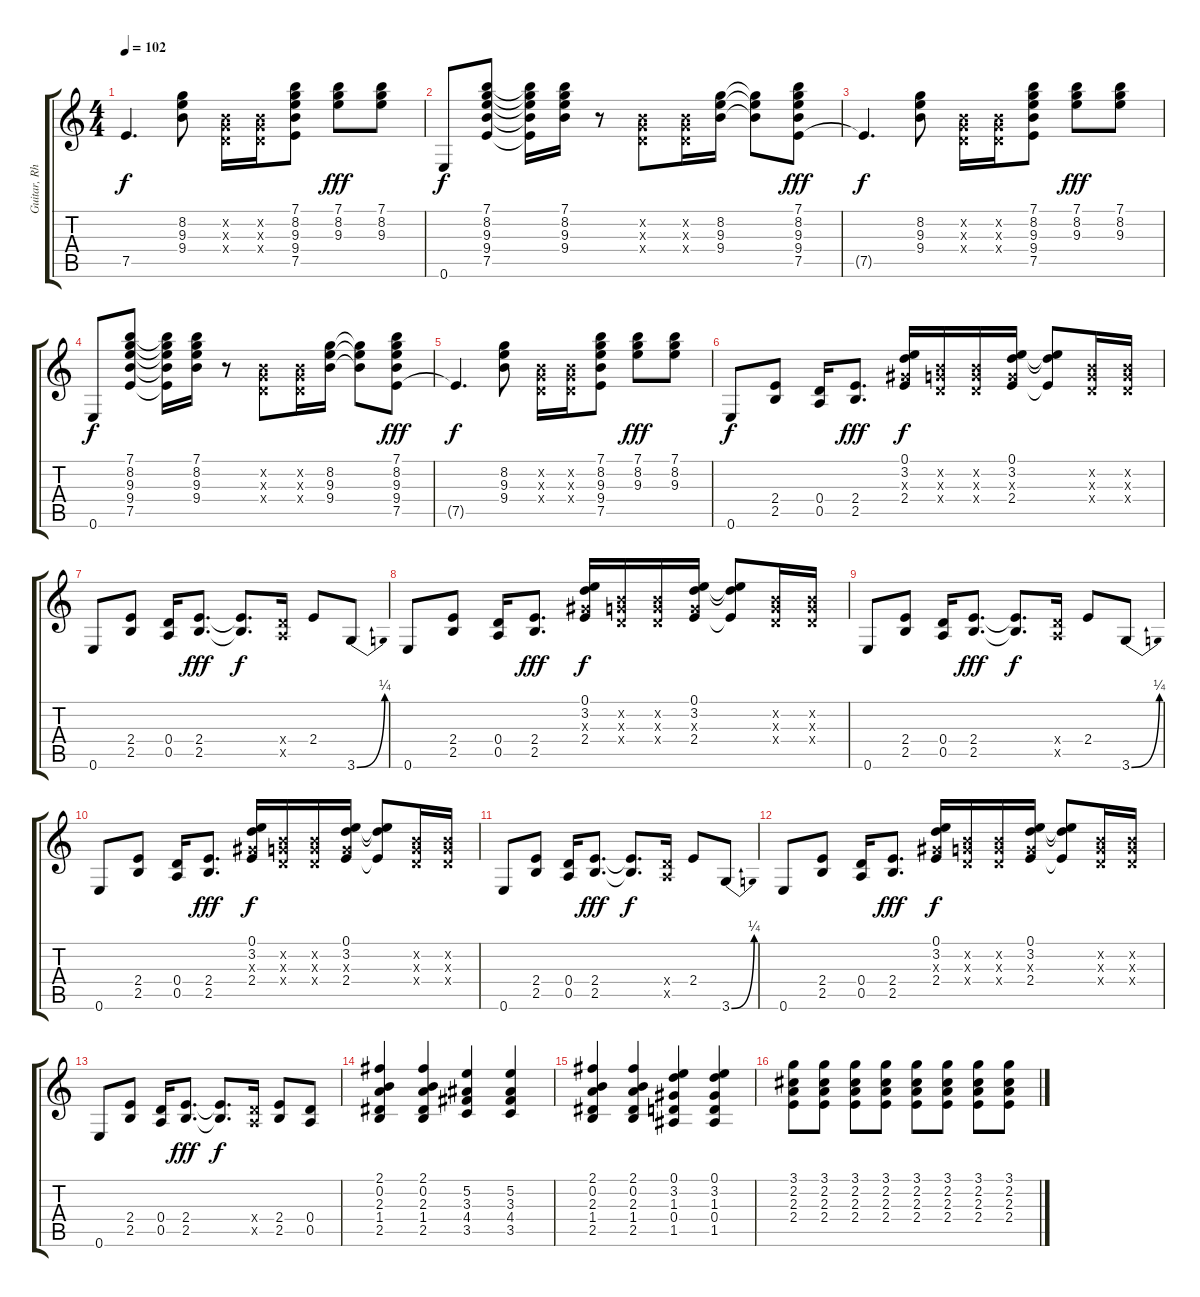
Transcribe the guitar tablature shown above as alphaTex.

\track ("Guitar, Rhythm" "Guitar, Rh") {instrument electricguitarjazz}
\staff {score tabs}
\tuning (E4 B3 G3 D3 A2 E2) {hide}
\ts (4 4)
\tempo 102
\clef g2
\ks c
7.5{t}.4{d dy f} (8.2 9.3 9.4).8 (0.2{x} 0.3{x} 0.4{x}).16 (0.2{x} 0.3{x} 0.4{x}).16 (7.1 8.2 9.3 9.4 7.5).8 (7.1 8.2 9.3).8{dy fff} (7.1 8.2 9.3).8 |
0.6.8{dy f} (7.1 8.2 9.3 9.4 7.5).8 (7.1{t} 8.2{t} 9.3{t} 9.4{t} 7.5{t}).16 (7.1 8.2 9.3 9.4).16 r.8 (0.2{x} 0.3{x} 0.4{x}).8 (0.2{x} 0.3{x} 0.4{x}).16 (8.2 9.3 9.4).16 (8.2{t} 9.3{t} 9.4{t}).8 (7.1 8.2 9.3 9.4 7.5).8{dy fff} |
7.5{t}.4{d dy f} (8.2 9.3 9.4).8 (0.2{x} 0.3{x} 0.4{x}).16 (0.2{x} 0.3{x} 0.4{x}).16 (7.1 8.2 9.3 9.4 7.5).8 (7.1 8.2 9.3).8{dy fff} (7.1 8.2 9.3).8 |
0.6.8{dy f} (7.1 8.2 9.3 9.4 7.5).8 (7.1{t} 8.2{t} 9.3{t} 9.4{t} 7.5{t}).16 (7.1 8.2 9.3 9.4).16 r.8 (0.2{x} 0.3{x} 0.4{x}).8 (0.2{x} 0.3{x} 0.4{x}).16 (8.2 9.3 9.4).16 (8.2{t} 9.3{t} 9.4{t}).8 (7.1 8.2 9.3 9.4 7.5).8{dy fff} |
7.5{t}.4{d dy f} (8.2 9.3 9.4).8 (0.2{x} 0.3{x} 0.4{x}).16 (0.2{x} 0.3{x} 0.4{x}).16 (7.1 8.2 9.3 9.4 7.5).8 (7.1 8.2 9.3).8{dy fff} (7.1 8.2 9.3).8 |
0.6.8{dy f} (2.4 2.5).8 (0.4 0.5).16 (2.4 2.5).8{d dy fff} (0.1 3.2 1.3{x} 2.4).16{dy f} (0.2{x} 0.3{x} 0.4{x}).16 (0.2{x} 0.3{x} 0.4{x}).16 (0.1 3.2 0.3{x} 2.4).16 (0.1{t} 3.2{t} 2.4{t}).8 (0.2{x} 0.3{x} 0.4{x}).16 (0.2{x} 0.3{x} 0.4{x}).16 |
0.6.8 (2.4 2.5).8 (0.4 0.5).16 (2.4 2.5).8{d dy fff} (2.4{t} 2.5{t}).8{d dy f} (0.4{x} 0.5{x}).16 2.4.8 3.6{be (bend 0 0 60 1)}.8 |
0.6.8 (2.4 2.5).8 (0.4 0.5).16 (2.4 2.5).8{d dy fff} (0.1 3.2 1.3{x} 2.4).16{dy f} (0.2{x} 0.3{x} 0.4{x}).16 (0.2{x} 0.3{x} 0.4{x}).16 (0.1 3.2 0.3{x} 2.4).16 (0.1{t} 3.2{t} 2.4{t}).8 (0.2{x} 0.3{x} 0.4{x}).16 (0.2{x} 0.3{x} 0.4{x}).16 |
0.6.8 (2.4 2.5).8 (0.4 0.5).16 (2.4 2.5).8{d dy fff} (2.4{t} 2.5{t}).8{d dy f} (0.4{x} 0.5{x}).16 2.4.8 3.6{be (bend 0 0 60 1)}.8 |
0.6.8 (2.4 2.5).8 (0.4 0.5).16 (2.4 2.5).8{d dy fff} (0.1 3.2 1.3{x} 2.4).16{dy f} (0.2{x} 0.3{x} 0.4{x}).16 (0.2{x} 0.3{x} 0.4{x}).16 (0.1 3.2 0.3{x} 2.4).16 (0.1{t} 3.2{t} 2.4{t}).8 (0.2{x} 0.3{x} 0.4{x}).16 (0.2{x} 0.3{x} 0.4{x}).16 |
0.6.8 (2.4 2.5).8 (0.4 0.5).16 (2.4 2.5).8{d dy fff} (2.4{t} 2.5{t}).8{d dy f} (0.4{x} 0.5{x}).16 2.4.8 3.6{be (bend 0 0 60 1)}.8 |
0.6.8 (2.4 2.5).8 (0.4 0.5).16 (2.4 2.5).8{d dy fff} (0.1 3.2 1.3{x} 2.4).16{dy f} (0.2{x} 0.3{x} 0.4{x}).16 (0.2{x} 0.3{x} 0.4{x}).16 (0.1 3.2 0.3{x} 2.4).16 (0.1{t} 3.2{t} 2.4{t}).8 (0.2{x} 0.3{x} 0.4{x}).16 (0.2{x} 0.3{x} 0.4{x}).16 |
0.6.8 (2.4 2.5).8 (0.4 0.5).16 (2.4 2.5).8{d dy fff} (2.4{t} 2.5{t}).8{d dy f} (0.4{x} 0.5{x}).16 (2.4 2.5).8 (0.4 0.5).8 |
(2.1 0.2 2.3 1.4 2.5).4 (2.1 0.2 2.3 1.4 2.5).4 (5.2 3.3 4.4 3.5).4 (5.2 3.3 4.4 3.5).4 |
(2.1 0.2 2.3 1.4 2.5).4 (2.1 0.2 2.3 1.4 2.5).4 (0.1 3.2 1.3 0.4 1.5).4 (0.1 3.2 1.3 0.4 1.5).4 |
(3.1 2.2 2.3 2.4).8 (3.1 2.2 2.3 2.4).8 (3.1 2.2 2.3 2.4).8 (3.1 2.2 2.3 2.4).8 (3.1 2.2 2.3 2.4).8 (3.1 2.2 2.3 2.4).8 (3.1 2.2 2.3 2.4).8 (3.1 2.2 2.3 2.4).8
